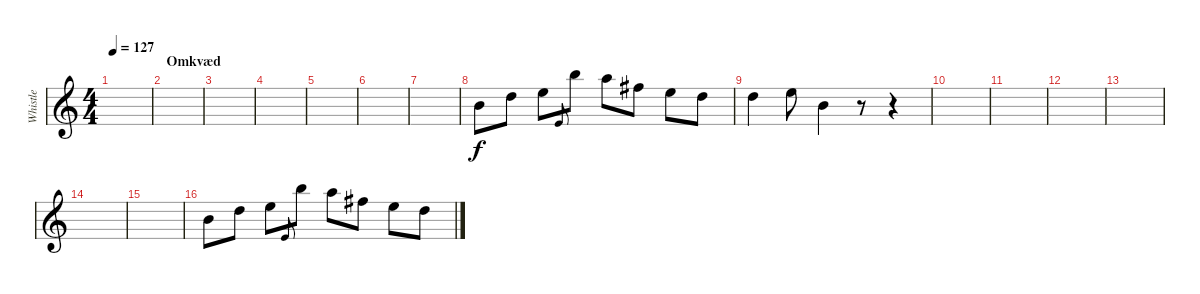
\track ("Whistle" "Whistle") {instrument piccolo}
\staff {score}
\tuning (E4 B3 G3 D3 A2 E2 B1) {hide}
\ts (4 4)
\tempo 127
\clef g2
\ks c
|
\section ("" "Omkvæd")
|
|
|
|
|
|
7.1.8 10.1.8 12.1.8 0.1.8{gr onbeat} 19.1.8 17.1.8 14.1.8 12.1.8 10.1.8 |
10.1.4 12.1.8 7.1.4 r.8 r.4 |
|
|
|
|
|
|
7.1.8 10.1.8 12.1.8 0.1.8{gr onbeat} 19.1.8 17.1.8 14.1.8 12.1.8 10.1.8
